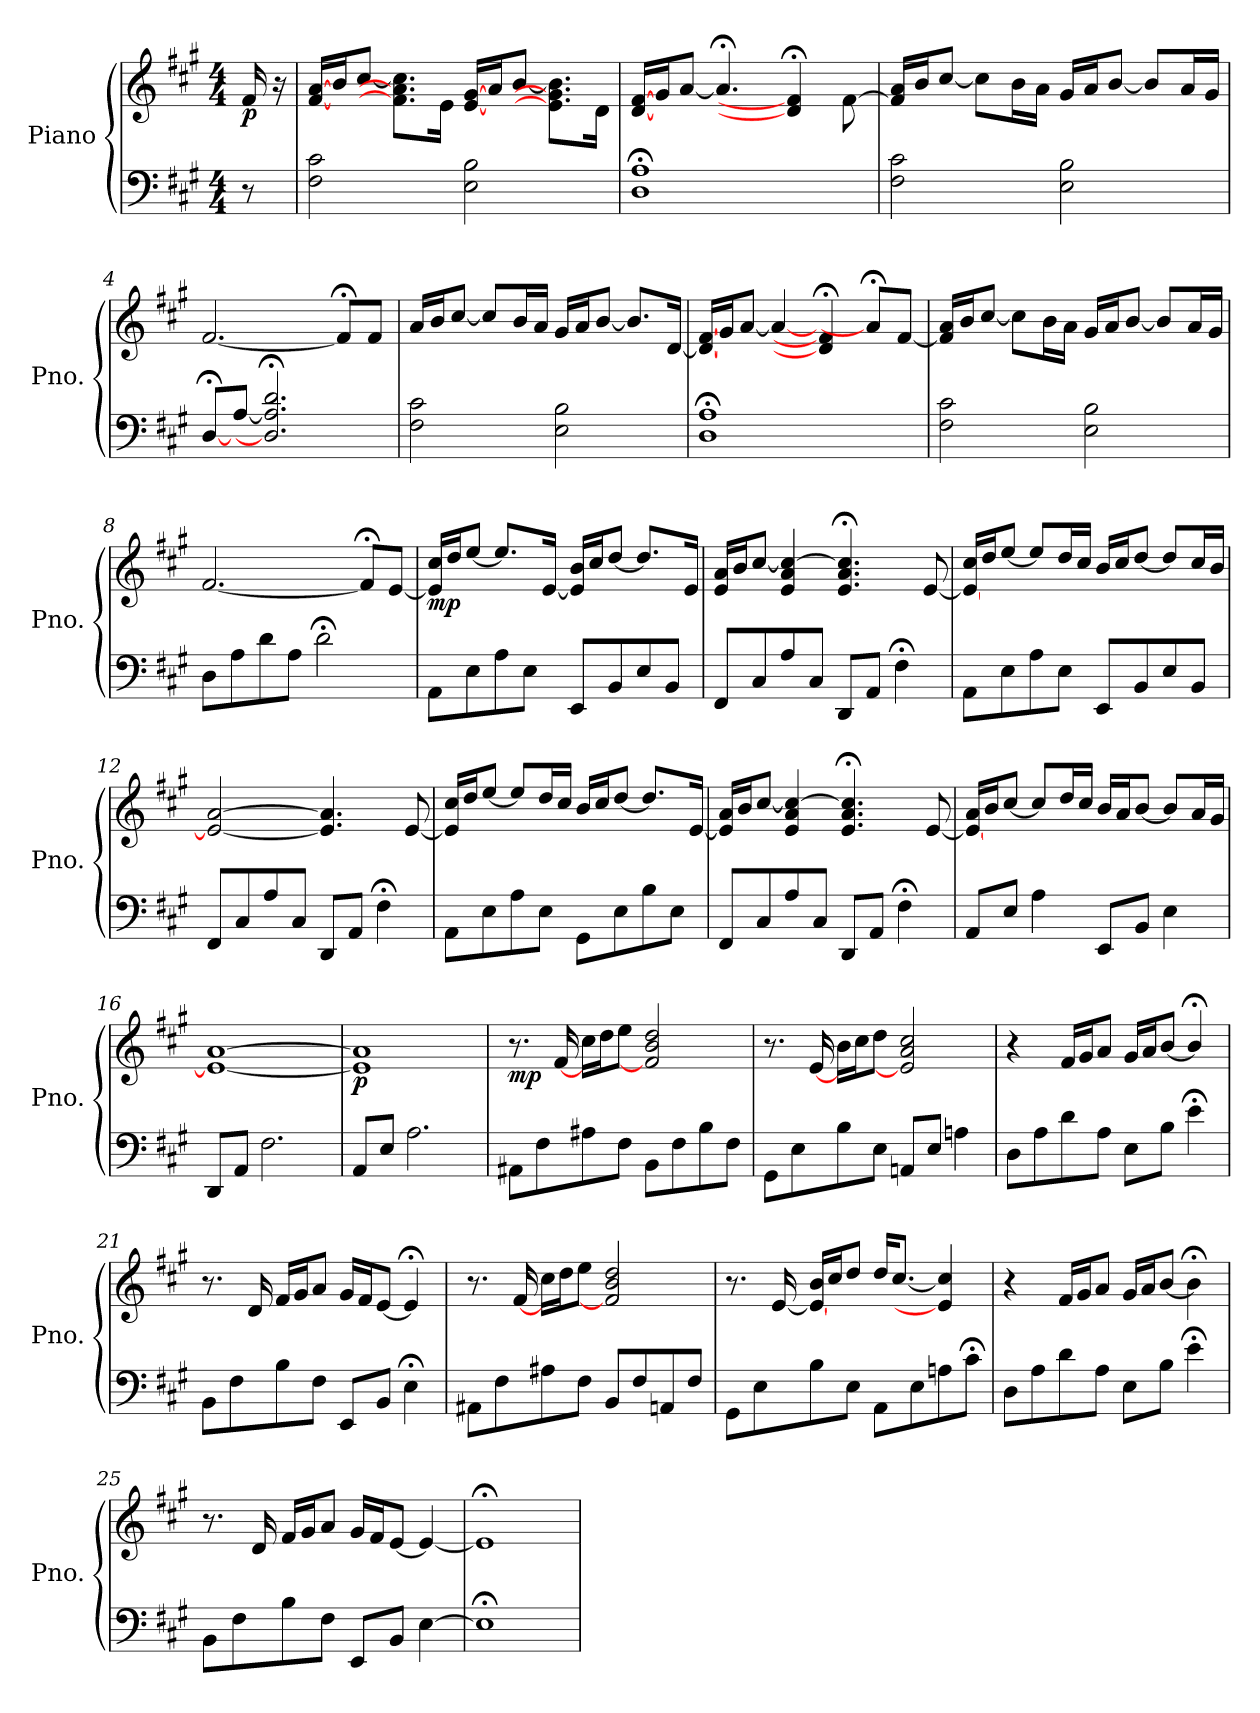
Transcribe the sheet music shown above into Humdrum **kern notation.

**kern	**kern	**dynam
*part1	*part1	*part1
*staff2	*staff1	*staff1/2
*I"Piano	*	*
*I'Pno.	*	*
*clefF4	*clefG2	*
*k[f#c#g#]	*k[f#c#g#]	*
*M4/4	*M4/4	*
*MM69	*MM69	*
=	=	=
!	!	!LO:DY:b
8r	16f#/	p
.	16r	.
=1	=1	=1
2F#\ 2c#\	[16f#/ [16a/LL	.
.	16b/J	.
.	[8cc#/J	.
.	8.f#\] 8.a\] 8.cc#\]L	.
.	16e\Jk	.
2E\ 2B\	[16e/ [16g#/LL	.
.	16a/J	.
.	[8b/J	.
.	8.e\] 8.g#\] 8.b\]L	.
.	16d\Jk	.
=2	=2	=2
1D;< 1A;<	[16d/ [16f#/LL	.
.	16g#/J	.
.	[8a/J	.
.	4.a;</]	.
.	4d/]; 4f#/];	.
.	[8f#\	.
!!LO:LB:g=z
=3	=3	=3
2F#\ 2c#\	16f#/] 16a/LL	.
.	16b/J	.
.	[8cc#/J	.
.	8cc#\L]	.
.	16b\L	.
.	16a\JJ	.
2E\ 2B\	16g#/LL	.
.	16a/J	.
.	[8b/J	.
.	8b/L]	.
.	16a/L	.
.	16g#/JJ	.
=4	=4	=4
[8D;/L	[2.f#/	.
[8A/J	.	.
2.D/];< 2.A/];< 2.d/;<	.	.
.	8f#;</L]	.
.	8f#/J	.
=5	=5	=5
2F#\ 2c#\	16a/LL	.
.	16b/J	.
.	[8cc#/J	.
.	8cc#/L]	.
.	16b/L	.
.	16a/JJ	.
2E\ 2B\	16g#/LL	.
.	16a/J	.
.	[8b/J	.
.	8.b/L]	.
.	[16d/Jk	.
!!LO:LB:g=z
=6	=6	=6
1D;< 1A;<	16d/_ [16f#/LL	.
.	16g#/J	.
.	[8a/J	.
.	4a/_	.
.	4d/]; 4f#/];	.
.	8a;</L]	.
.	[8f#/J	.
=7	=7	=7
2F#\ 2c#\	16f#/] 16a/LL	.
.	16b/J	.
.	[8cc#/J	.
.	8cc#\L]	.
.	16b\L	.
.	16a\JJ	.
2E\ 2B\	16g#/LL	.
.	16a/J	.
.	[8b/J	.
.	8b/L]	.
.	16a/L	.
.	16g#/JJ	.
=8	=8	=8
8D\L	[2.f#/	.
8A\	.	.
8d\	.	.
8A\J	.	.
2d;<\	.	.
.	8f#;</L]	.
.	[8e/J	.
!!LO:LB:g=z
=9	=9	=9
*	*MM72	*
!	!	!LO:DY:b
8AA\L	16e/] 16cc#/LL	mp
.	16dd/J	.
8E\	[8ee/J	.
8A\	8.ee/L]	.
8E\J	.	.
.	[16e/Jk	.
8EE/L	16e/] 16b/LL	.
.	16cc#/J	.
8BB/	[8dd/J	.
8E/	8.dd/L]	.
8BB/J	.	.
.	16e/Jk	.
=10	=10	=10
8FF#/L	16e/ 16a/LL	.
.	16b/J	.
8C#/	[8cc#/J	.
8A/	4e/ 4a/ 4cc#/_	.
8C#/J	.	.
8DD/L	4.e/;< 4.a/;< 4.cc#/];<	.
8AA/J	.	.
4F#;<\	.	.
.	[8e/	.
!!LO:PB:g=z
=11	=11	=11
8AA\L	16e/_ 16cc#/LL	.
.	16dd/J	.
8E\	[8ee/J	.
8A\	8ee/L]	.
8E\J	16dd/L	.
.	16cc#/JJ	.
8EE/L	16b/LL	.
.	16cc#/J	.
8BB/	[8dd/J	.
8E/	8dd/L]	.
8BB/J	16cc#/L	.
.	16b/JJ	.
=12	=12	=12
8FF#/L	2e/_ [2a/	.
8C#/	.	.
8A/	.	.
8C#/J	.	.
8DD/L	4.e/] 4.a/]	.
8AA/J	.	.
4F#;<\	.	.
.	[8e/	.
!!LO:LB:g=z
=13	=13	=13
8AA\L	16e/] 16cc#/LL	.
.	16dd/J	.
8E\	[8ee/J	.
8A\	8ee/L]	.
8E\J	16dd/L	.
.	16cc#/JJ	.
8GG#\L	16b/LL	.
.	16cc#/J	.
8E\	[8dd/J	.
8B\	8.dd/L]	.
8E\J	.	.
.	[16e/Jk	.
=14	=14	=14
8FF#/L	16e/] 16a/LL	.
.	16b/J	.
8C#/	[8cc#/J	.
8A/	4e/ 4a/ 4cc#/_	.
8C#/J	.	.
8DD/L	4.e/;< 4.a/;< 4.cc#/];<	.
8AA/J	.	.
4F#;<\	.	.
.	[8e/	.
!!LO:LB:g=z
=15	=15	=15
8AA/L	16e/_ 16a/LL	.
.	16b/J	.
8E/J	[8cc#/J	.
4A\	8cc#/L]	.
.	16dd/L	.
.	16cc#/JJ	.
8EE/L	16b/LL	.
.	16a/J	.
8BB/J	[8b/J	.
4E\	8b/L]	.
.	16a/L	.
.	16g#/JJ	.
=16	=16	=16
8DD/L	1e_ [1a	.
8AA/J	.	.
2.F#\	.	.
=17	=17	=17
!	!	!LO:DY:b
8AA/L	1e] 1a]	p
8E/J	.	.
2.A\	.	.
!!LO:LB:g=z
=18	=18	=18
!	!	!LO:DY:b
8AA#X\L	8.r	mp
8F#\	.	.
.	[16f#/	.
8A#X\	16cc#\LL	.
.	16dd\J	.
8F#\J	8ee\J	.
8BB\L	2f#/] 2b/ 2dd/	.
8F#\	.	.
8B\	.	.
8F#\J	.	.
=19	=19	=19
8GG#\L	8.r	.
8E\	.	.
.	[16e/	.
8B\	16b\LL	.
.	16cc#\J	.
8E\J	8dd\J	.
8AAn/L	2e/] 2a/ 2cc#/	.
8E/J	.	.
4An\	.	.
=20	=20	=20
8D\L	4r	.
8A\	.	.
8d\	16f#/LL	.
.	16g#/J	.
8A\J	8a/J	.
8E\L	16g#/LL	.
.	16a/J	.
8B\J	[8b/J	.
4e;<\	4b;</]	.
!!LO:LB:g=z
=21	=21	=21
8BB\L	8.r	.
8F#\	.	.
.	16d/	.
8B\	16f#/LL	.
.	16g#/J	.
8F#\J	8a/J	.
8EE/L	16g#/LL	.
.	16f#/J	.
8BB/J	[8e/J	.
4E;<\	4e;</]	.
=22	=22	=22
8AA#X\L	8.r	.
8F#\	.	.
.	[16f#/	.
8A#X\	16cc#\LL	.
.	16dd\J	.
8F#\J	8ee\J	.
8BB/L	2f#/] 2b/ 2dd/	.
8F#/	.	.
8AAn/	.	.
8F#/J	.	.
=23	=23	=23
8GG#\L	8.r	.
8E\	.	.
.	[16e/	.
8B\	16e/_ 16b/LL	.
.	16cc#/J	.
8E\J	8dd/J	.
8AA\L	16dd/KL	.
.	[8.cc#/J	.
8E\	.	.
8An\	4e/] 4cc#/]	.
8c#;<\J	.	.
!!LO:PB:g=z
=24	=24	=24
8D\L	4r	.
8A\	.	.
8d\	16f#/LL	.
.	16g#/J	.
8A\J	8a/J	.
8E\L	16g#/LL	.
.	16a/J	.
8B\J	[8b/J	.
4e;<\	4b;<\]	.
=25	=25	=25
8BB\L	8.r	.
8F#\	.	.
.	16d/	.
8B\	16f#/LL	.
.	16g#/J	.
8F#\J	8a/J	.
8EE/L	16g#/LL	.
.	16f#/J	.
8BB/J	[8e/J	.
[4E\	4e/_	.
=26	=26	=26
1E;<]	1e;<]	.
=	=	=
*-	*-	*-
